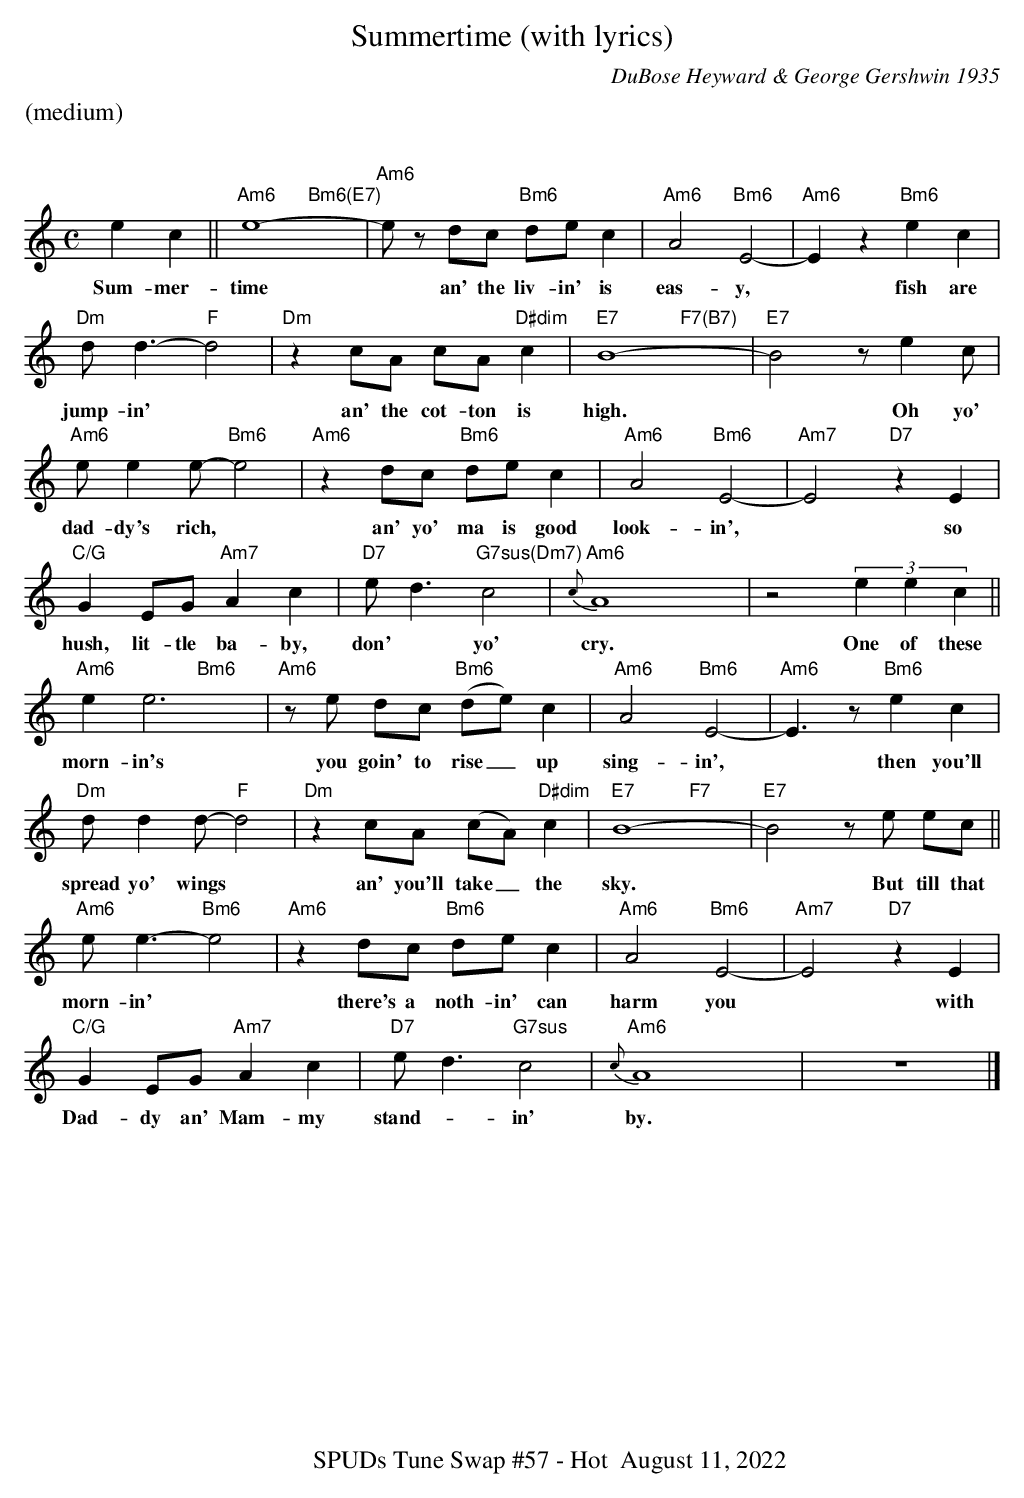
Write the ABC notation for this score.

X:1
T:Summertime (with lyrics)
M:C
L:1/4
C:DuBose Heyward & George Gershwin 1935
Q:1/4=120
%%staves (chords melody)
K:Am
%%text (medium)
%%vskip 20
V:chords
x2 || "Am6"x2 "Bm6(E7)"x2 | "Am6"x2 "Bm6"x2 | "Am6"x2 "Bm6"x2 | "Am6"x2 "Bm6"x2 |
"Dm"x2 "F"x2 | "Dm"x2 x"D#dim"x | "E7"x2 "F7(B7)"x2 | "E7"x2 x2 |
V:melody
ec || e4- | e/z/ d/c/ d/e/c | A2E2- | Ezec |
w:Sum-mer-time* an' the liv-in' is eas-y,* fish are
d<d-d2 | zc/A/ c/A/c | B4- | B2 z/ec/ |
w:jump-in'* an' the cot-ton is high.* Oh yo'
V:chords
"Am6"x2 "Bm6"x2 | "Am6"x2 "Bm6"x2 | "Am6"x2 "Bm6"x2 | "Am7"x2 "D7"x2 |
"C/G"x2 "Am7"x2 | "D7"x2 "G7sus(Dm7)"x2 | "Am6"x2 x2 | x2 x2 ||
V:melody
e/ee/- e2 | z d/c/ d/e/c | A2E2- | E2zE |
w:dad-dy's rich,* an' yo' ma is good look-in',* so
GE/G/ Ac | e<dc2 | {c}A4 | z2(3eec ||
w:hush, lit-tle ba-by, don'* yo' cry. One of these
V:chords
"Am6"x2 "Bm6"x2 | "Am6"x2 "Bm6"x2 | "Am6"x2 "Bm6"x2 | "Am6"x2 "Bm6"x2 |
"Dm"x2 "F"x2 | "Dm"x2 x"D#dim"x | "E7"x2 "F7"x2 | "E7"x2 x2 ||
V:melody
ee3 | z/e/ d/c/ (d/e/)c | A2E2- | E>zec |
w:morn-in's you goin' to rise_ up sing-in',*then you'll
d/dd/-d2 | zc/A/ (c/A/)c | B4- | B2 z/e/ e/c/ ||
w:spread yo' wings* an' you'll take_ the sky.* But till that
V:chords
"Am6"x2 "Bm6"x2 | "Am6"x2 "Bm6"x2 | "Am6"x2 "Bm6"x2 | "Am7"x2 "D7"x2 |
"C/G"x2 "Am7"x2 | "D7"x2 "G7sus"x2 | "Am6"x2 x2 | x2 x2 |]
V:melody
e<e- e2 | z d/c/ d/e/c | A2E2- | E2zE |
w:morn-in'* there's a noth-in' can harm you* with
GE/G/ Ac | e<dc2 | {c}A4 | z4 |]
w:Dad-dy an' Mam-my stand-*in' by.
